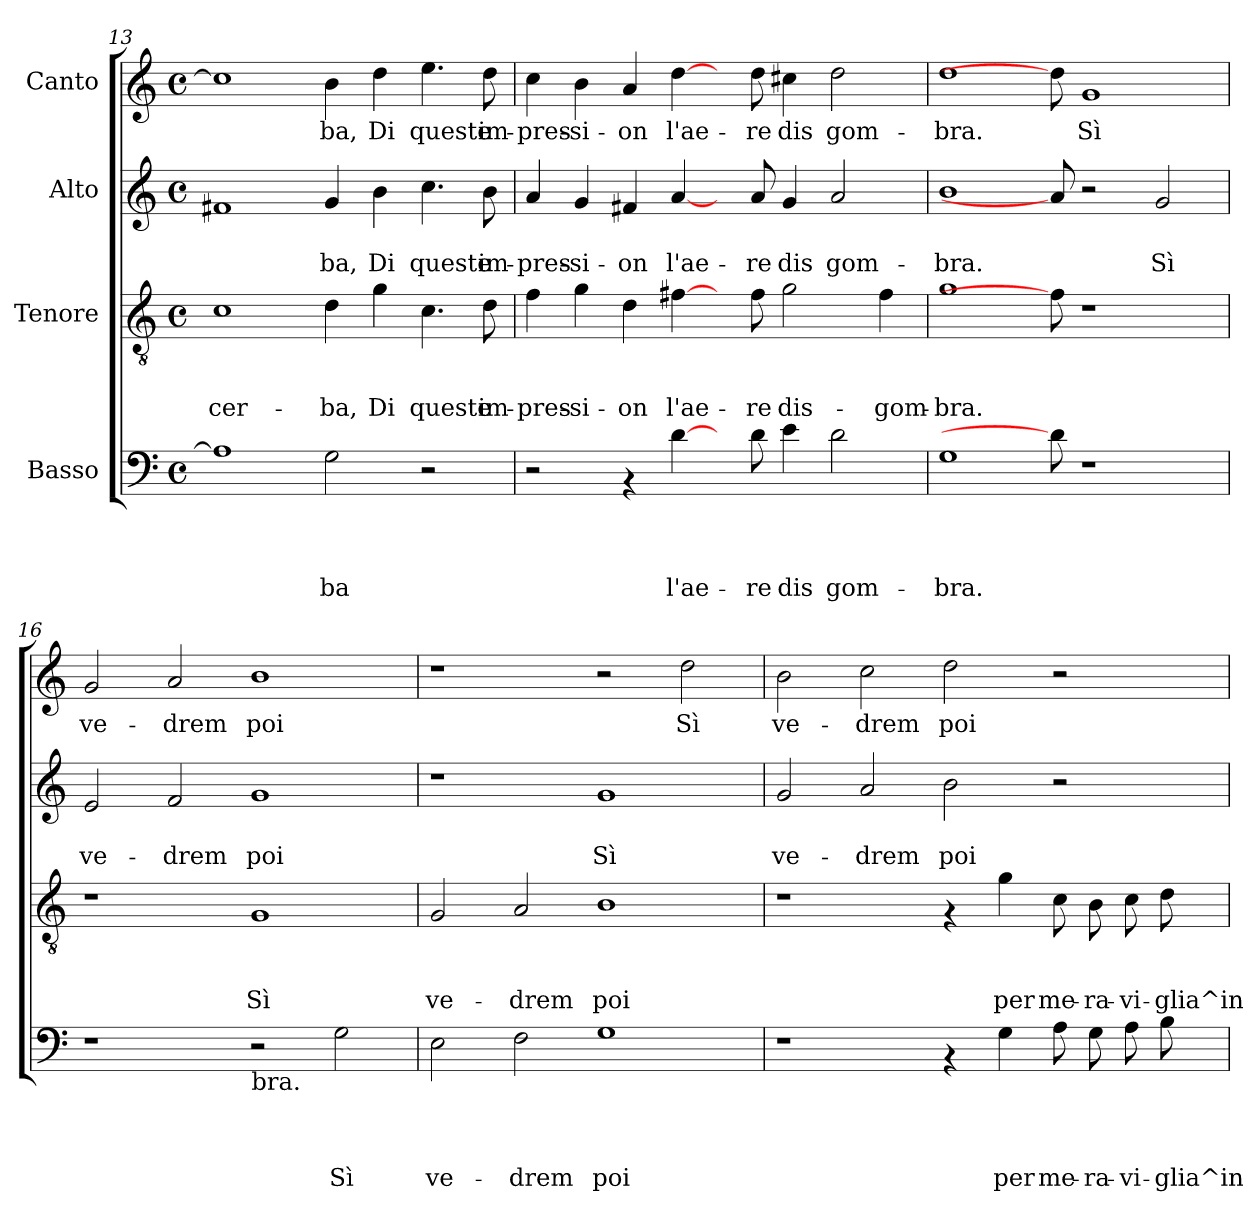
**kern	**text	**text	**text	**text	**kern	**text	**text	**text	**kern	**text	**text	**kern	**text
*part4	*part4	*part4	*part4	*part4	*part3	*part3	*part3	*part3	*part2	*part2	*part2	*part1	*part1
*staff4	*staff4	*staff4	*staff4	*staff4	*staff3	*staff3	*staff3	*staff3	*staff2	*staff2	*staff2	*staff1	*staff1
*I"Basso	*	*	*	*	*I"Tenore	*	*	*	*I"Alto	*	*	*I"Canto	*
*clefF4	*	*	*	*	*clefGv2	*	*	*	*clefG2	*	*	*clefG2	*
*k[]	*	*	*	*	*k[]	*	*	*	*k[]	*	*	*k[]	*
*C:	*	*	*	*	*C:	*	*	*	*C:	*	*	*C:	*
*M4/4	*	*	*	*	*M4/4	*	*	*	*M4/4	*	*	*M4/4	*
*met(c)	*	*	*	*	*met(c)	*	*	*	*met(c)	*	*	*met(c)	*
=13	=13	=13	=13	=13	=13	=13	=13	=13	=13	=13	=13	=13	=13
!	!	!	!	!	!	!	!	!LO:LY:b	!	!	!	!	!
1A]	.	.	.	.	1c	.	.	-cer-	1f#X	.	.	1cc]	.
!	!	!	!	!LO:LY:b	!	!	!	!LO:LY:b	!	!	!LO:LY:b	!	!LO:LY:b
2G\	.	.	.	-ba	4d\	.	.	-ba,	4g/	.	-ba,	4b\	-ba,
!	!	!	!	!	!	!	!	!LO:LY:b	!	!	!LO:LY:b	!	!LO:LY:b
.	.	.	.	.	4g\	.	.	Di	4b\	.	Di	4dd\	Di
!	!	!	!	!	!	!	!	!LO:LY:b	!	!	!LO:LY:b	!	!LO:LY:b
2r	.	.	.	.	4.c\	.	.	queste	4.cc\	.	queste	4.ee\	queste
!	!	!	!	!	!	!	!	!LO:LY:b	!	!	!LO:LY:b	!	!LO:LY:b
.	.	.	.	.	8d\	.	.	im-	8b\	.	im-	8dd\	im-
=14	=14	=14	=14	=14	=14	=14	=14	=14	=14	=14	=14	=14	=14
!	!	!	!	!	!	!	!	!LO:LY:b	!	!	!LO:LY:b	!	!LO:LY:b
2r	.	.	.	.	4f\	.	.	-pres-	4a/	.	-pres-	4cc\	-pres-
!	!	!	!	!	!	!	!	!LO:LY:b	!	!	!LO:LY:b	!	!LO:LY:b
.	.	.	.	.	4g\	.	.	-si-	4g/	.	-si-	4b\	-si-
!	!	!	!	!	!	!	!	!LO:LY:b	!	!	!LO:LY:b	!	!LO:LY:b
4rAA	.	.	.	.	4d\	.	.	-on	4f#X/	.	-on	4a/	-on
!	!	!	!	!LO:LY:b	!	!	!	!LO:LY:b	!	!	!LO:LY:b	!	!LO:LY:b
[4d\	.	.	.	l'ae-	[4f#X\	.	.	l'ae-	[4a/	.	l'ae-	[4dd\	l'ae-
8ryy	.	.	.	.	8ryy	.	.	.	8ryy	.	.	8ryy	.
!	!	!	!	!LO:LY:b	!	!	!	!LO:LY:b	!	!	!LO:LY:b	!	!LO:LY:b
8d\	.	.	.	-re	8f#\	.	.	-re	8a/	.	-re	8dd\	-re
!	!	!	!	!LO:LY:b	!	!	!	!LO:LY:b	!	!	!LO:LY:b	!	!LO:LY:b
4e\	.	.	.	dis	2g\	.	.	dis-	4g/	.	dis	4cc#X\	dis
!	!	!	!	!LO:LY:b	!	!	!	!	!	!	!LO:LY:b	!	!LO:LY:b
2d\	.	.	.	gom-	.	.	.	.	2a/	.	gom-	2dd\	gom-
!	!	!	!	!	!	!	!	!LO:LY:b	!	!	!	!	!
.	.	.	.	.	4f#\	.	.	-gom-	.	.	.	.	.
=15	=15	=15	=15	=15	=15	=15	=15	=15	=15	=15	=15	=15	=15
!	!	!	!	!LO:LY:b	!	!	!	!LO:LY:b	!	!	!LO:LY:b	!	!LO:LY:b
1G	.	.	.	-bra.	1g	.	.	-bra.	1b	.	-bra.	1dd	-bra.
8d\]	.	.	.	.	8f#\]	.	.	.	8a/]	.	.	8dd\]	.
!	!	!	!	!	!	!	!	!	!	!	!	!	!LO:LY:b
1r	.	.	.	.	1r	.	.	.	2r	.	.	1g	Sì
!	!	!	!	!	!	!	!	!	!	!	!LO:LY:b	!	!
.	.	.	.	.	.	.	.	.	2g/	.	Sì	.	.
=16	=16	=16	=16	=16	=16	=16	=16	=16	=16	=16	=16	=16	=16
!	!	!	!	!	!	!	!	!	!	!	!LO:LY:b	!	!LO:LY:b
1r	.	.	.	.	1r	.	.	.	2e/	.	ve-	2g/	ve-
!	!	!	!	!	!	!	!	!	!	!	!LO:LY:b	!	!LO:LY:b
.	.	.	.	.	.	.	.	.	2f/	.	-drem	2a/	-drem
!LO:TX:b:t=bra.	!	!	!	!	!	!	!	!	!	!	!	!	!
!	!	!	!	!	!	!	!	!LO:LY:b	!	!	!LO:LY:b	!	!LO:LY:b
2r	.	.	.	.	1G	.	.	Sì	1g	.	poi	1b	poi
!	!	!	!	!LO:LY:b	!	!	!	!	!	!	!	!	!
2G\	.	.	.	Sì	.	.	.	.	.	.	.	.	.
!!LO:LB:g=z
=17	=17	=17	=17	=17	=17	=17	=17	=17	=17	=17	=17	=17	=17
!	!	!	!	!LO:LY:b	!	!	!	!LO:LY:b	!	!	!	!	!
2E\	.	.	.	ve-	2G/	.	.	ve-	1r	.	.	1r	.
!	!	!	!	!LO:LY:b	!	!	!	!LO:LY:b	!	!	!	!	!
2F\	.	.	.	-drem	2A/	.	.	-drem	.	.	.	.	.
!	!	!	!	!LO:LY:b	!	!	!	!LO:LY:b	!	!	!LO:LY:b	!	!
1G	.	.	.	poi	1B	.	.	poi	1g	.	Sì	2r	.
!	!	!	!	!	!	!	!	!	!	!	!	!	!LO:LY:b
.	.	.	.	.	.	.	.	.	.	.	.	2dd\	Sì
=18	=18	=18	=18	=18	=18	=18	=18	=18	=18	=18	=18	=18	=18
!	!	!	!	!	!	!	!	!	!	!	!LO:LY:b	!	!LO:LY:b
1r	.	.	.	.	1r	.	.	.	2g/	.	ve-	2b\	ve-
!	!	!	!	!	!	!	!	!	!	!	!LO:LY:b	!	!LO:LY:b
.	.	.	.	.	.	.	.	.	2a/	.	-drem	2cc\	-drem
!	!	!	!	!	!	!	!	!	!	!	!LO:LY:b	!	!LO:LY:b
4rAA	.	.	.	.	4rF	.	.	.	2b\	.	poi	2dd\	poi
!	!	!	!	!LO:LY:b	!	!	!	!LO:LY:b	!	!	!	!	!
4G\	.	.	.	per	4g\	.	.	per	.	.	.	.	.
!	!	!	!	!LO:LY:b	!	!	!	!LO:LY:b	!	!	!	!	!
8A\	.	.	.	me-	8c\	.	.	me-	2r	.	.	2r	.
!	!	!	!	!LO:LY:b	!	!	!	!LO:LY:b	!	!	!	!	!
8G\	.	.	.	-ra-	8B\	.	.	-ra-	.	.	.	.	.
!	!	!	!	!LO:LY:b	!	!	!	!LO:LY:b	!	!	!	!	!
8A\	.	.	.	-vi-	8c\	.	.	-vi-	.	.	.	.	.
!	!	!	!	!LO:LY:b	!	!	!	!LO:LY:b	!	!	!	!	!
8B\	.	.	.	-glia^in-	8d\	.	.	-glia^in-	.	.	.	.	.
=	=	=	=	=	=	=	=	=	=	=	=	=	=
*-	*-	*-	*-	*-	*-	*-	*-	*-	*-	*-	*-	*-	*-
